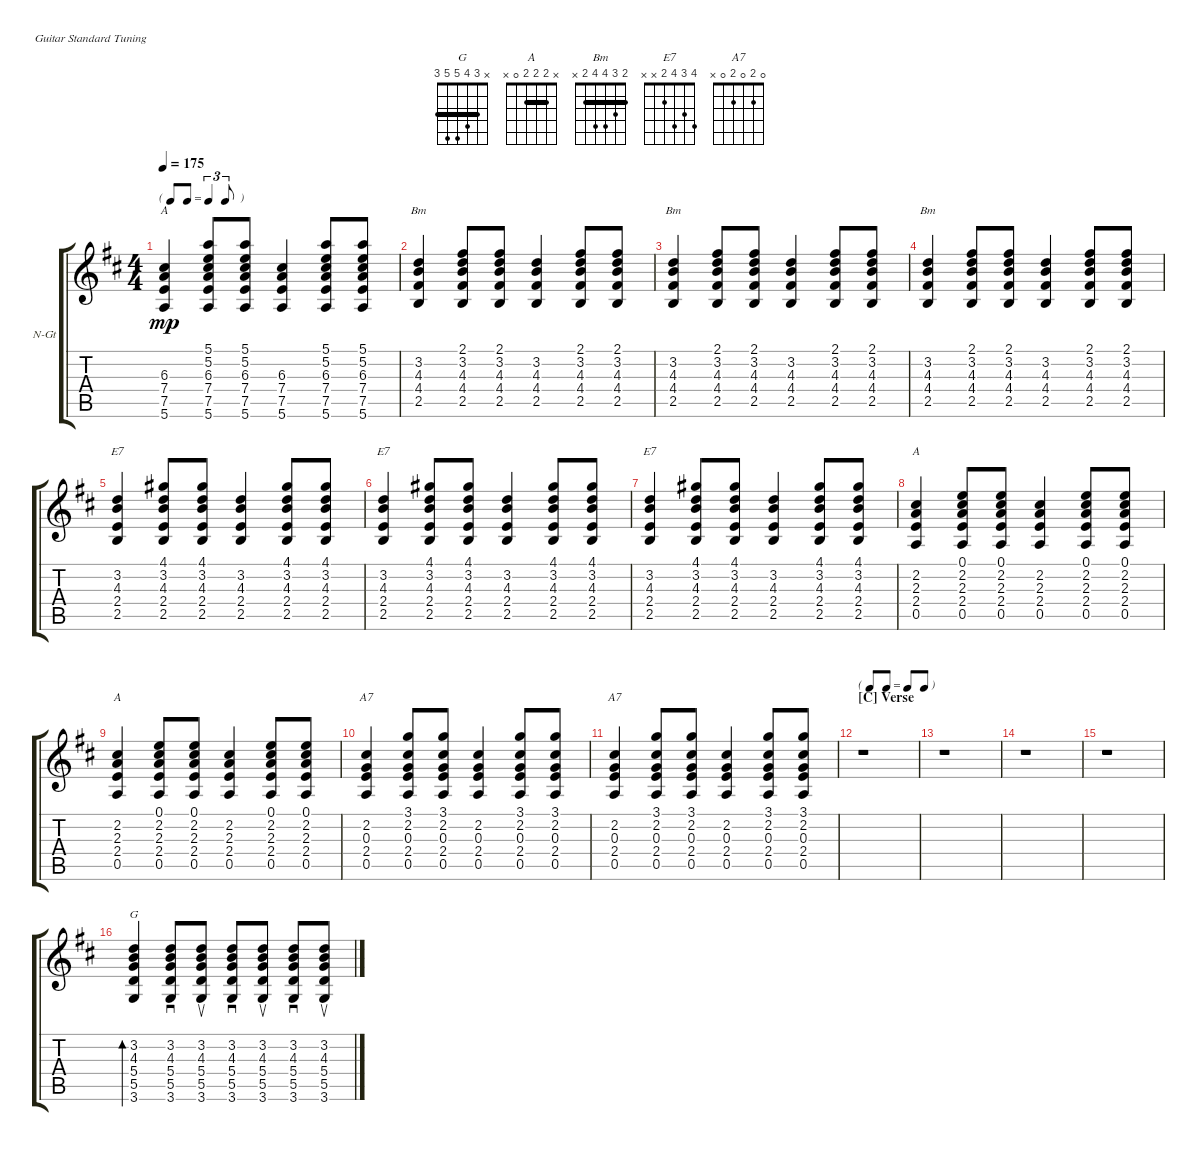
\defaultSystemsLayout 4
\bracketExtendMode groupsimilarinstruments
\firstSystemTrackNameOrientation horizontal
\otherSystemsTrackNameOrientation horizontal
\track ("Rithym Guitar" "N-Gt") {instrument acousticguitarnylon}
\staff {score tabs}
\tuning (E4 B3 G3 D3 A2 E2)
\chord ("G" x 3 4 5 5 3) {barre 3}
\chord ("A" 5 5 6 7 7 5) {firstfret 5 barre (5 5)}
\chord ("Bm" 2 3 4 4 2 x) {barre 2}
\chord ("E7" 4 3 4 2 x x)
\chord ("A" x 2 2 2 0 x) {barre (2 2)}
\chord ("A7" 0 2 0 2 0 x)
\ts (4 4)
\tf triplet8th
\tempo 175
\clef g2
\ks d
(5.6 7.5 7.4 6.3).4{ch "A" dy mp} (5.6 7.5 7.4 6.3 5.2 5.1).8 (5.6 7.5 7.4 6.3 5.2 5.1).8 (5.6 7.5 7.4 6.3).4 (5.6 7.5 7.4 6.3 5.2 5.1).8 (5.6 7.5 7.4 6.3 5.2 5.1).8 |
(2.5 4.4 4.3 3.2).4{ch "Bm"} (2.5 4.4 4.3 3.2 2.1).8 (2.5 4.4 4.3 3.2 2.1).8 (2.5 4.4 4.3 3.2).4 (2.5 4.4 4.3 3.2 2.1).8 (2.5 4.4 4.3 3.2 2.1).8 |
(2.5 4.4 4.3 3.2).4{ch "Bm"} (2.5 4.4 4.3 3.2 2.1).8 (2.5 4.4 4.3 3.2 2.1).8 (2.5 4.4 4.3 3.2).4 (2.5 4.4 4.3 3.2 2.1).8 (2.5 4.4 4.3 3.2 2.1).8 |
(2.5 4.4 4.3 3.2).4{ch "Bm"} (2.5 4.4 4.3 3.2 2.1).8 (2.5 4.4 4.3 3.2 2.1).8 (2.5 4.4 4.3 3.2).4 (2.5 4.4 4.3 3.2 2.1).8 (2.5 4.4 4.3 3.2 2.1).8 |
(2.4 4.3 2.5 3.2).4{ch "E7"} (2.4 4.3 3.2 4.1 2.5).8 (2.4 4.3 3.2 4.1 2.5).8 (2.4 4.3 2.5 3.2).4 (2.4 4.3 3.2 4.1 2.5).8 (2.4 4.3 3.2 4.1 2.5).8 |
(2.4 4.3 2.5 3.2).4{ch "E7"} (2.4 4.3 3.2 4.1 2.5).8 (2.4 4.3 3.2 4.1 2.5).8 (2.4 4.3 2.5 3.2).4 (2.4 4.3 3.2 4.1 2.5).8 (2.4 4.3 3.2 4.1 2.5).8 |
(2.4 4.3 2.5 3.2).4{ch "E7"} (2.4 4.3 3.2 4.1 2.5).8 (2.4 4.3 3.2 4.1 2.5).8 (2.4 4.3 2.5 3.2).4 (2.4 4.3 3.2 4.1 2.5).8 (2.4 4.3 3.2 4.1 2.5).8 |
(0.5 2.4 2.3 2.2).4{ch "A"} (0.5 2.4 2.3 2.2 0.1).8 (0.5 2.4 2.3 2.2 0.1).8 (0.5 2.4 2.3 2.2).4 (0.5 2.4 2.3 2.2 0.1).8 (0.5 2.4 2.3 2.2 0.1).8 |
(0.5 2.4 2.3 2.2).4{ch "A"} (0.5 2.4 2.3 2.2 0.1).8 (0.5 2.4 2.3 2.2 0.1).8 (0.5 2.4 2.3 2.2).4 (0.5 2.4 2.3 2.2 0.1).8 (0.5 2.4 2.3 2.2 0.1).8 |
(0.5 2.4 0.3 2.2).4{ch "A7"} (0.5 2.4 0.3 2.2 3.1).8 (0.5 2.4 0.3 2.2 3.1).8 (0.5 2.4 0.3 2.2).4 (0.5 2.4 0.3 2.2 3.1).8 (0.5 2.4 0.3 2.2 3.1).8 |
(0.5 2.4 0.3 2.2).4{ch "A7"} (0.5 2.4 0.3 2.2 3.1).8 (0.5 2.4 0.3 2.2 3.1).8 (0.5 2.4 0.3 2.2).4 (0.5 2.4 0.3 2.2 3.1).8 (0.5 2.4 0.3 2.2 3.1).8 |
\tf none
\section ("C" "Verse")
r.1 |
r.1 |
r.1 |
r.1 |
(3.6 5.5 5.4 4.3 3.2).4{bd 187 ch "G"} (3.6 5.5 5.4 4.3 3.2).8{sd} (3.6 5.5 5.4 4.3 3.2).8{su} (3.6 5.5 5.4 4.3 3.2).8{sd} (3.6 5.5 5.4 4.3 3.2).8{su} (3.6 5.5 5.4 4.3 3.2).8{sd} (3.6 5.5 5.4 4.3 3.2).8{su}
